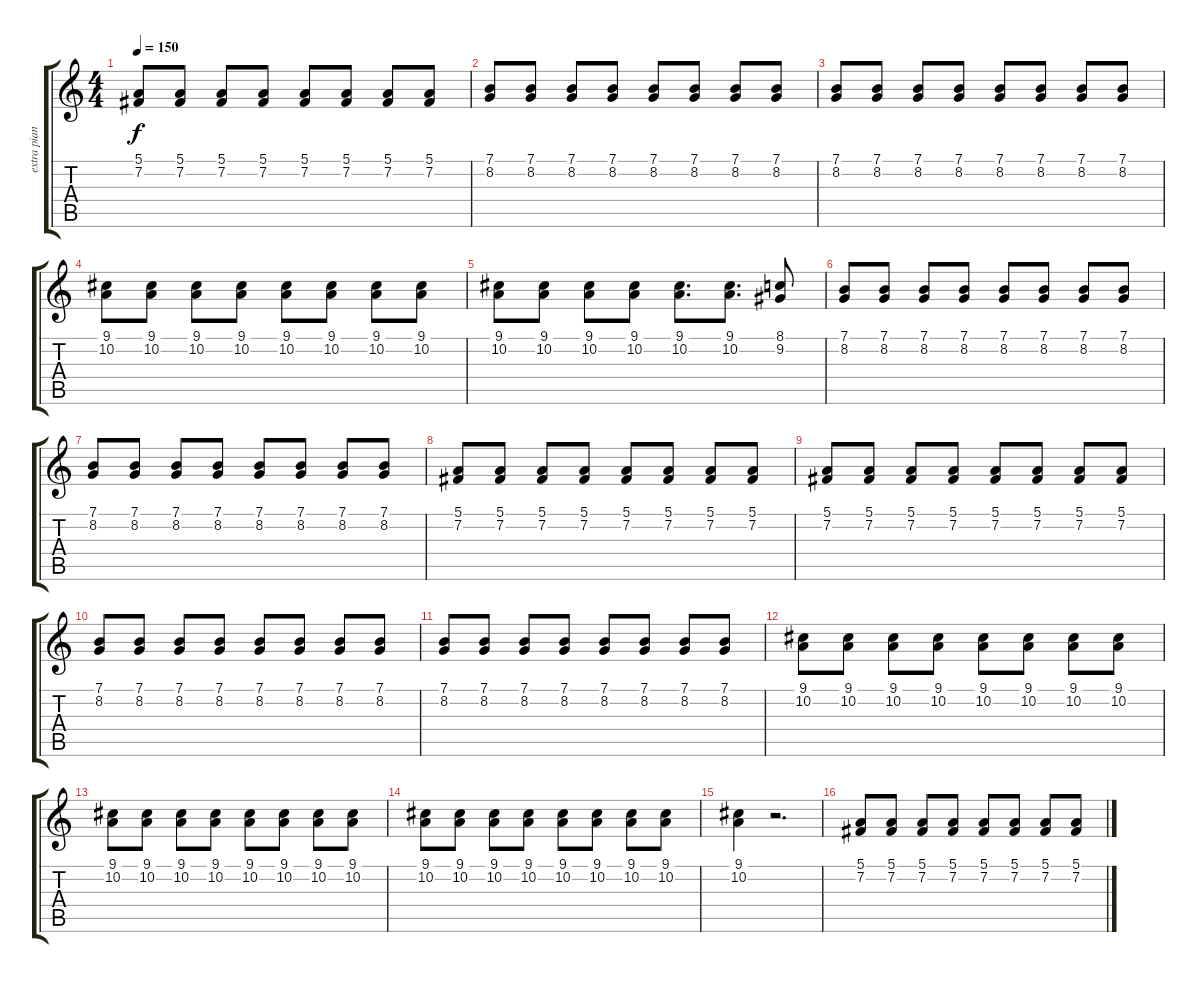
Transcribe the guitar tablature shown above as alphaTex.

\track ("extra piano" "extra pian") {instrument acousticgrandpiano}
\staff {score tabs}
\tuning (E4 B3 G3 D3 A2 E2) {hide}
\ts (4 4)
\tempo 150
\clef g2
\ks c
(5.1 7.2).8{dy f} (5.1 7.2).8 (5.1 7.2).8 (5.1 7.2).8 (5.1 7.2).8 (5.1 7.2).8 (5.1 7.2).8 (5.1 7.2).8 |
(7.1 8.2).8 (7.1 8.2).8 (7.1 8.2).8 (7.1 8.2).8 (7.1 8.2).8 (7.1 8.2).8 (7.1 8.2).8 (7.1 8.2).8 |
(7.1 8.2).8 (7.1 8.2).8 (7.1 8.2).8 (7.1 8.2).8 (7.1 8.2).8 (7.1 8.2).8 (7.1 8.2).8 (7.1 8.2).8 |
(9.1 10.2).8 (9.1 10.2).8 (9.1 10.2).8 (9.1 10.2).8 (9.1 10.2).8 (9.1 10.2).8 (9.1 10.2).8 (9.1 10.2).8 |
(9.1 10.2).8 (9.1 10.2).8 (9.1 10.2).8 (9.1 10.2).8 (9.1 10.2).8{d} (9.1 10.2).8{d} (8.1 9.2).8 |
(7.1 8.2).8 (7.1 8.2).8 (7.1 8.2).8 (7.1 8.2).8 (7.1 8.2).8 (7.1 8.2).8 (7.1 8.2).8 (7.1 8.2).8 |
(7.1 8.2).8 (7.1 8.2).8 (7.1 8.2).8 (7.1 8.2).8 (7.1 8.2).8 (7.1 8.2).8 (7.1 8.2).8 (7.1 8.2).8 |
(5.1 7.2).8 (5.1 7.2).8 (5.1 7.2).8 (5.1 7.2).8 (5.1 7.2).8 (5.1 7.2).8 (5.1 7.2).8 (5.1 7.2).8 |
(5.1 7.2).8 (5.1 7.2).8 (5.1 7.2).8 (5.1 7.2).8 (5.1 7.2).8 (5.1 7.2).8 (5.1 7.2).8 (5.1 7.2).8 |
(7.1 8.2).8 (7.1 8.2).8 (7.1 8.2).8 (7.1 8.2).8 (7.1 8.2).8 (7.1 8.2).8 (7.1 8.2).8 (7.1 8.2).8 |
(7.1 8.2).8 (7.1 8.2).8 (7.1 8.2).8 (7.1 8.2).8 (7.1 8.2).8 (7.1 8.2).8 (7.1 8.2).8 (7.1 8.2).8 |
(9.1 10.2).8 (9.1 10.2).8 (9.1 10.2).8 (9.1 10.2).8 (9.1 10.2).8 (9.1 10.2).8 (9.1 10.2).8 (9.1 10.2).8 |
(9.1 10.2).8 (9.1 10.2).8 (9.1 10.2).8 (9.1 10.2).8 (9.1 10.2).8 (9.1 10.2).8 (9.1 10.2).8 (9.1 10.2).8 |
(9.1 10.2).8 (9.1 10.2).8 (9.1 10.2).8 (9.1 10.2).8 (9.1 10.2).8 (9.1 10.2).8 (9.1 10.2).8 (9.1 10.2).8 |
(9.1 10.2).4 r.2{d} |
(5.1 7.2).8 (5.1 7.2).8 (5.1 7.2).8 (5.1 7.2).8 (5.1 7.2).8 (5.1 7.2).8 (5.1 7.2).8 (5.1 7.2).8
